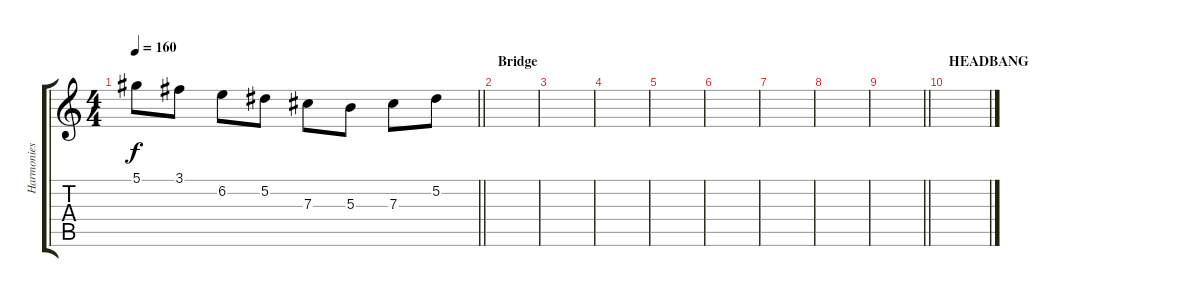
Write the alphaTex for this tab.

\track ("Harmonies" "Harmonies") {instrument distortionguitar}
\staff {score tabs}
\tuning (Eb4 Bb3 Gb3 Db3 Ab2 Db2) {hide}
\ts (4 4)
\tempo 160
\clef g2
\barLineRight lightlight
\ks c
5.1.8{dy f} 3.1.8 6.2.8 5.2.8 7.3.8 5.3.8 7.3.8 5.2.8 |
\section ("" "Bridge")
|
|
|
|
|
|
|
\barLineRight lightlight
|
\section ("" "HEADBANG")
